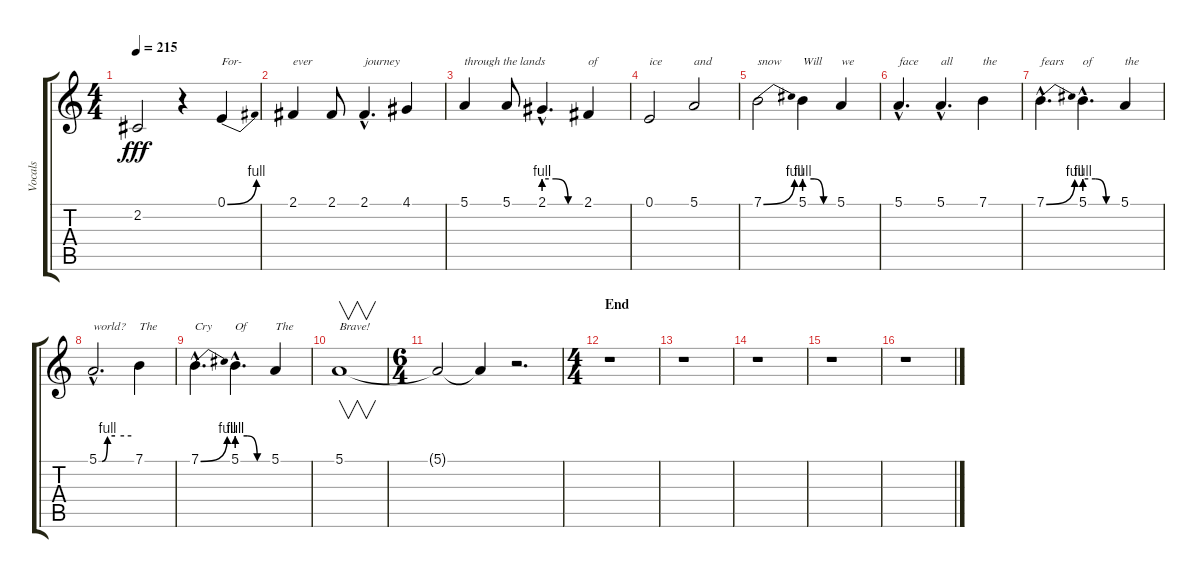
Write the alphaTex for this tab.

\track ("Vocals" "Vocals") {instrument lead2sawtooth}
\staff {score tabs}
\tuning (E4 B3 G3 D3 A2 E2) {hide}
\ts (4 4)
\tempo 215
\clef g2
\ks c
2.2{t}.2{dy fff} r.4 0.1{be (bend 0 0 60 4)}.4{txt "For-"} |
2.1.4{txt "ever"} 2.1.8 2.1{hac}.4{d txt "journey"} 4.1.4 |
5.1.4{txt "through the lands"} 5.1.8 2.1{be (custom 0 4 20 4 40 0 60 0) hac}.4{d} 2.1.4{txt "of"} |
0.1.2{txt "ice"} 5.1.2{txt "and"} |
7.1{be (bend 0 0 60 4)}.2{txt "snow"} 5.1{be (custom 0 4 20 4 40 0 60 0)}.4{txt "Will"} 5.1.4{txt "we"} |
5.1{hac}.4{d txt "face"} 5.1{hac}.4{d txt "all"} 7.1.4{txt "the"} |
7.1{be (bend 0 0 60 4) hac}.4{d txt "fears"} 5.1{be (custom 0 4 20 4 40 0 60 0) hac}.4{d txt "of"} 5.1.4{txt "the"} |
5.1{be (custom 0 0 6 0 16 4 30 4 60 4) hac}.2{d txt "world?"} 7.1.4{txt "The"} |
7.1{be (bend 0 0 60 4) hac}.4{d txt "Cry"} 5.1{be (custom 0 4 20 4 40 0 60 0) hac}.4{d txt "Of"} 5.1.4{txt "The"} |
5.1.1{v txt "Brave!"} |
\ts (6 4)
5.1{t}.2 5.1{t}.4 r.2{d} |
\ts (4 4)
\section ("" "End")
r.1 |
r.1 |
r.1 |
r.1 |
r.1
